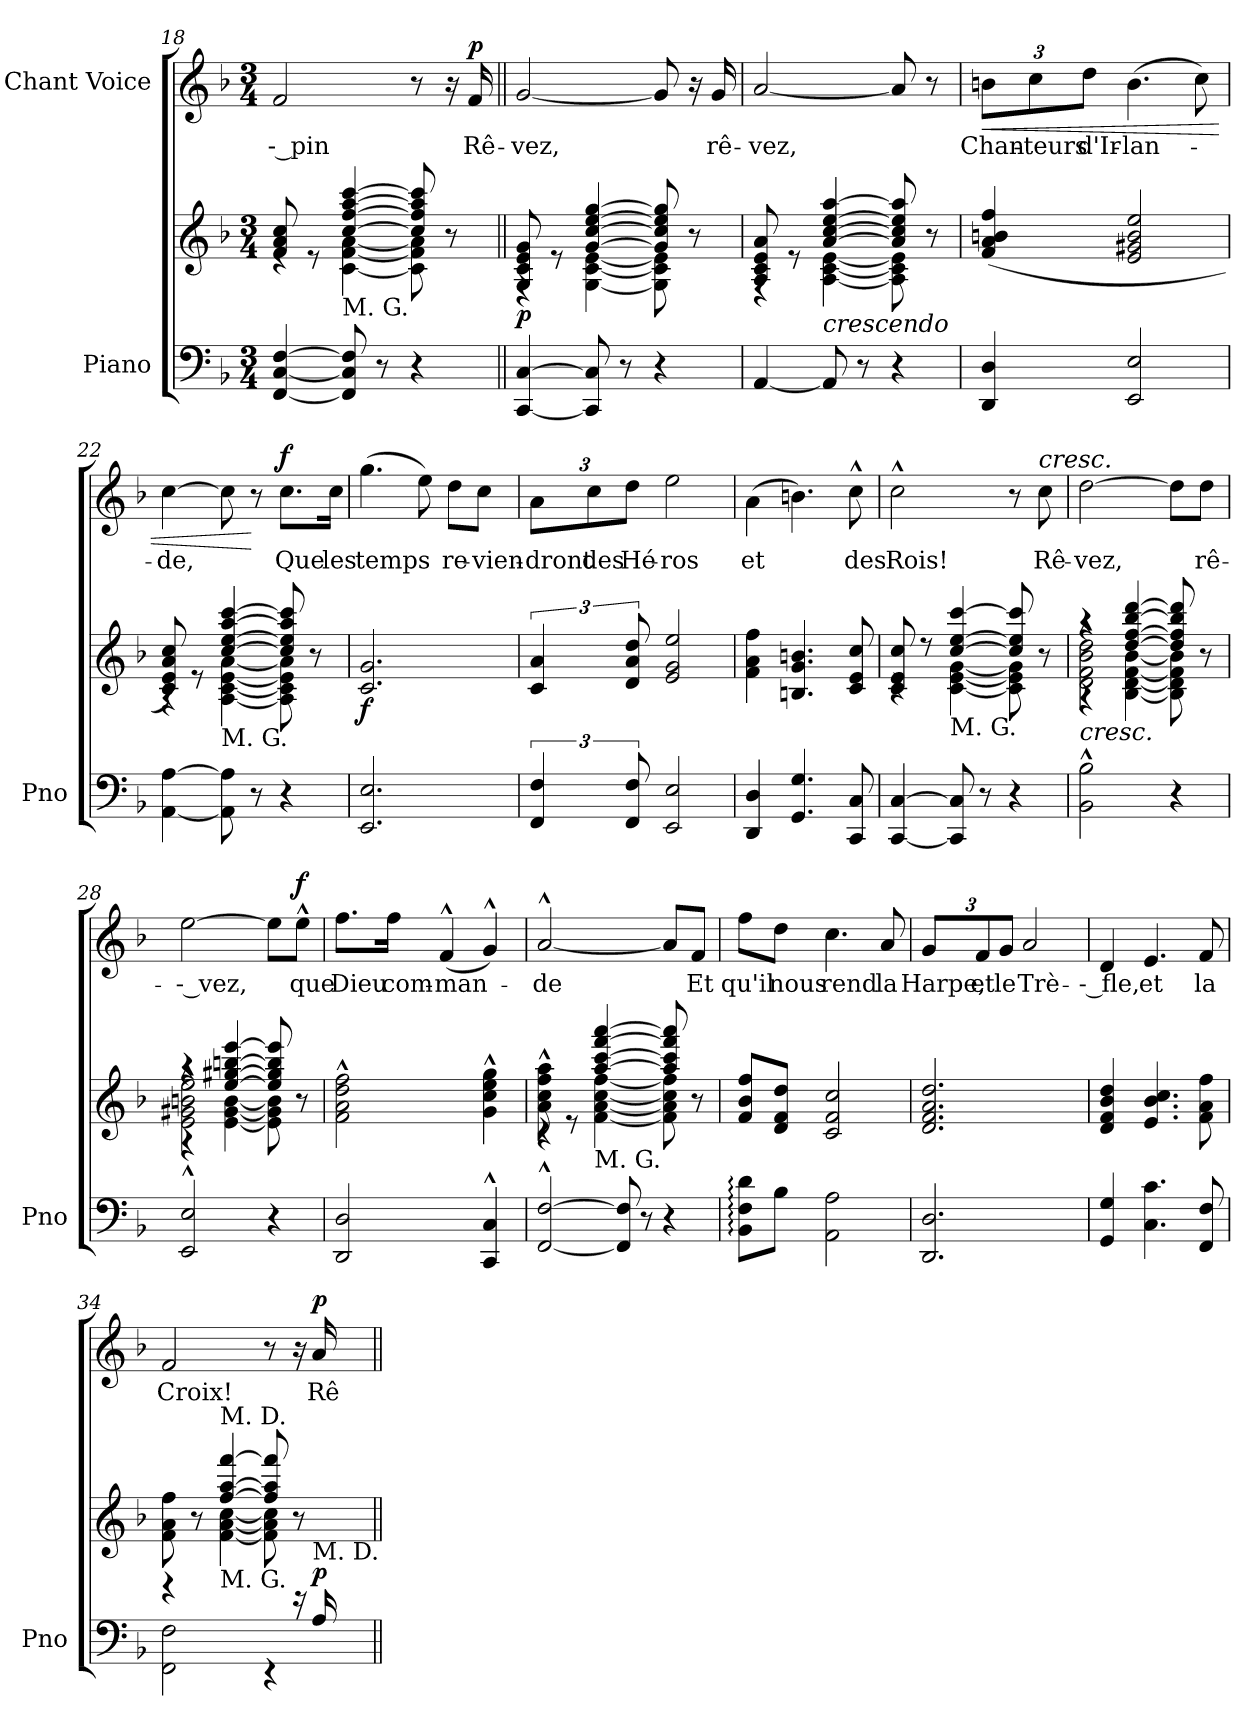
**kern	**kern	**dynam	**kern	**text	**dynam
*part2	*part2	*part2	*part1	*part1	*part1
*staff3	*staff2	*staff2/3	*staff1	*staff1	*staff1
*I"Piano	*	*	*I"Chant Voice	*	*
*I'Pno	*	*	*	*	*
!!LO:LB:g=z
*clefF4	*clefG2	*	*clefG2	*	*
*k[b-]	*k[b-]	*	*k[b-]	*	*
*M3/4	*M3/4	*	*M3/4	*	*
=18	=18	=18	=18	=18	=18
*	*^	*	*	*	*
!	!	!	!	!	!LO:LY:b	!
[4FF/ [4C/ [4F/	8f/ 8a/ 8cc/	4re	.	2f/	-- pin	.
.	8re	.	.	.	.	.
!	!LO:TX:b:t=M. G.	!	!	!	!	!
8FF/] 8C/] 8F/]	[4cc/ [4ff/ [4aa/ [4ccc/	[4c\ [4f\ [4a\	.	.	.	.
8r	.	.	.	.	.	.
4r	8cc/] 8ff/] 8aa/] 8ccc/]	8c\] 8f\] 8a\]	.	8r	.	.
.	8r	8ryy	.	16r	.	.
!	!	!	!	!	!LO:LY:b	!LO:DY:a
.	.	.	.	16f/	Rê-	p
=19||	=19||	=19||	=19||	=19||	=19||	=19||
!	!	!	!LO:DY:b	!	!LO:LY:b	!
[4CC/ [4C/	8G/ 8c/ 8e/ 8g/	4rF	p	[2g/	-vez,	.
.	8re	.	.	.	.	.
8CC/] 8C/]	[4g/ [4cc/ [4ee/ [4gg/	[4G\ [4c\ [4e\	.	.	.	.
8r	.	.	.	.	.	.
4r	8g/] 8cc/] 8ee/] 8gg/]	8G\] 8c\] 8e\]	.	8g/]	.	.
.	8r	8ryy	.	16r	.	.
!	!	!	!	!	!LO:LY:b	!LO:DY:a
!	!	!	!	!	!	!LO:DY:n=1:a
.	.	.	.	16g/	rê-	other-dynamics f
=20	=20	=20	=20	=20	=20	=20
!	!	!	!	!	!LO:LY:b	!
[4AA/	8A/ 8c/ 8e/ 8a/	4rF	.	[2a/	-vez,	.
.	8re	.	.	.	.	.
!	!LO:TX:b:i:t=crescendo	!	!	!	!	!
8AA/]	[4a/ [4cc/ [4ee/ [4aa/	[4A\ [4c\ [4e\	.	.	.	.
8r	.	.	.	.	.	.
4r	8a/] 8cc/] 8ee/] 8aa/]	8A\] 8c\] 8e\]	.	8a/]	.	.
.	8r	8ryy	.	8r	.	.
=21	=21	=21	=21	=21	=21	=21
!	!	!	!	!	!LO:LY:b	!LO:HP:b
*	*v	*v	*	*	*	*
4DD/ 4D/	(>4f/ 4a/ 4bn/ 4ff/	.	12bn\L	Chan-	<
!	!	!	!	!LO:LY:b	!
.	.	.	12cc\	-teurs	.
!	!	!	!	!LO:LY:b	!
.	.	.	12dd\J	d'Ir-	.
!	!	!	!	!LO:LY:b	!
2EE/ 2E/	2e/ 2g#X/ 2b/ 2ee/	.	(>4.b\	-lan-	.
.	.	.	8cc\)	.	.
=22	=22	=22	=22	=22	=22
*	*^	*	*	*	*
!	!	!	!	!	!LO:LY:b	!
[4AA\ [4A\	8c/ 8e/ 8a/ 8cc/)	4rA	.	[4cc\	-de,	.
.	8re	.	.	.	.	.
!	!LO:TX:b:t=M. G.	!	!	!	!	!
8AA\] 8A\]	[4cc/ [4ee/ [4aa/ [4ccc/	[4A\ [4c\ [4e\ [4a\	.	8cc\]	.	.
8r	.	.	.	8r	.	[
!	!	!	!	!	!LO:LY:b	!LO:DY:a
4r	8cc/] 8ee/] 8aa/] 8ccc/]	8A\] 8c\] 8e\] 8a\]	.	8.cc\L	Que	f
.	8r	8ryy	.	.	.	.
!	!	!	!	!	!LO:LY:b	!
.	.	.	.	16cc\Jk	les	.
*	*v	*v	*	*	*	*
!!LO:LB:g=z
=23	=23	=23	=23	=23	=23
!	!	!LO:DY:b	!	!LO:LY:b	!
2.EE/ 2.E/	2.c/ 2.g/	f	(>4.gg\	temps	.
.	.	.	8ee\)	.	.
!	!	!	!	!LO:LY:b	!
.	.	.	8dd\L	re-	.
!	!	!	!	!LO:LY:b	!
.	.	.	8cc\J	-vien-	.
=24	=24	=24	=24	=24	=24
!	!	!	!	!LO:LY:b	!
6FF/ 6F/	6c/ 6a/	.	12a\L	-dront	.
!	!	!	!	!LO:LY:b	!
.	.	.	12cc\	des	.
!	!	!	!	!LO:LY:b	!
12FF/ 12F/	12d/ 12a/ 12dd/	.	12dd\J	Hé-	.
!	!	!	!	!LO:LY:b	!
2EE/ 2E/	2e/ 2g/ 2ee/	.	2ee\	-ros	.
=25	=25	=25	=25	=25	=25
!	!	!	!	!LO:LY:b	!
4DD/ 4D/	4f\ 4a\ 4ff\	.	(>4a\	et	.
4.GG/ 4.G/	4.Bn/ 4.g/ 4.bn/	.	4.bn\)	.	.
!	!	!	!	!LO:LY:b	!
8CC/ 8C/	8c/ 8e/ 8cc/	.	8cc^^\	des	.
=26	=26	=26	=26	=26	=26
*	*^	*	*	*	*
!	!	!	!	!	!LO:LY:b	!
[4CC/ [4C/	8c/ 8e/ 8cc/	4rc	.	2cc^^\	Rois!	.
.	8r	.	.	.	.	.
!	!LO:TX:b:t=M. G.	!	!	!	!	!
8CC/] 8C/]	[4cc/ [4ee/ [4ccc/	[4c\ [4e\ [4g\	.	.	.	.
8r	.	.	.	.	.	.
4r	8cc/] 8ee/] 8ccc/]	8c\] 8e\] 8g\]	.	8r	.	.
!	!	!	!	!LO:TX:a:i:t=cresc.	!	!
!	!	!	!	!	!LO:LY:b	!
.	8r	8ryy	.	8cc\	Rê-	.
=27	=27	=27	=27	=27	=27	=27
*	*	*^	*	*	*	*
!	!LO:TX:b:i:t=cresc.	!	!	!	!	!	!
!	!	!	!	!	!	!LO:LY:b	!
2BB-\^^ 2B-\^^	4raa	4rA	2d\^^ 2f\^^ 2b-\^^ 2dd\^^	.	[2dd\	-vez,	.
.	[4dd/ [4ff/ [4bb-/ [4ddd/	[4B-\ [4d\ [4f\ [4b-\	.	.	.	.	.
4r	8dd/] 8ff/] 8bb-/] 8ddd/]	8B-\] 8d\] 8f\] 8b-\]	4ryy	.	8dd\L]	.	.
!	!	!	!	!	!	!LO:LY:b	!
.	8r	8ryy	.	.	8dd\J	rê-	.
!!LO:LB:g=z
=28	=28	=28	=28	=28	=28	=28	=28
!	!	!	!	!	!	!LO:LY:b	!
2EE/^^ 2E/^^	4raa	4rA	2e\^^ 2g#X\^^ 2bn\^^ 2ee\^^	.	[2ee\	-- vez,	.
.	[4ee/ [4gg#X/ [4bbn/ [4eee/	[4e\ [4g#\ [4b\	.	.	.	.	.
4r	8ee/] 8gg#/] 8bb/] 8eee/]	8e\] 8g#\] 8b\]	4ryy	.	8ee\L]	.	.
!	!	!	!	!	!	!LO:LY:b	!LO:DY:a
.	8r	8ryy	.	.	8ee^^\J	que	f
*	*	*v	*v	*	*	*	*
=29	=29	=29	=29	=29	=29	=29
!	!	!	!	!	!LO:LY:b	!
*	*v	*v	*	*	*	*
2DD/ 2D/	2f\^^ 2a\^^ 2dd\^^ 2ff\^^	.	8.ff\L	Dieu	.
!	!	!	!	!LO:LY:b	!
.	.	.	16ff\Jk	com-	.
!	!	!	!	!LO:LY:b	!
.	.	.	(<4f^^/	-man-	.
4CC/^^ 4C/^^	4g\^^ 4cc\^^ 4ee\^^ 4gg\^^	.	4g^^/)	.	.
=30	=30	=30	=30	=30	=30
*Xtuplet	*	*	*	*	*
*	*^	*	*	*	*
!	!	!	!	!	!LO:LY:b	!
[3FF/^^ [3F/^^	8a\^^ 8cc\^^ 8ff\^^ 8aa\^^	4rc	.	[2a^^/	-de	.
.	8re	.	.	.	.	.
!	!LO:TX:b:t=M. G.	!	!	!	!	!
.	[4aa/ [4ccc/ [4fff/ [4aaa/	[4f\ [4a\ [4cc\ [4ff\	.	.	.	.
12FF/] 12F/]	.	.	.	.	.	.
12r	.	.	.	.	.	.
4r	8aa/] 8ccc/] 8fff/] 8aaa/]	8f\] 8a\] 8cc\] 8ff\]	.	8a/L]	.	.
!	!	!	!	!	!LO:LY:b	!
.	8r	8ryy	.	8f/J	Et	.
=31	=31	=31	=31	=31	=31	=31
!	!	!	!	!	!LO:LY:b	!
*	*v	*v	*	*	*	*
8BB-\: 8F\: 8d\:L	8f/ 8b-/ 8ff/L	.	8ff\L	qu'il	.
!	!	!	!	!LO:LY:b	!
8B-\J	8d/ 8f/ 8dd/J	.	8dd\J	nous	.
!	!	!	!	!LO:LY:b	!
2AA\ 2A\	2c/ 2f/ 2cc/	.	4.cc\	rend	.
!	!	!	!	!LO:LY:b	!
.	.	.	8a/	la	.
=32	=32	=32	=32	=32	=32
!	!	!	!	!LO:LY:b	!
2.DD/ 2.D/	2.d/ 2.f/ 2.a/ 2.dd/	.	12g/L	Harpe,	.
!	!	!	!	!LO:LY:b	!
.	.	.	12f/	et	.
!	!	!	!	!LO:LY:b	!
.	.	.	12g/J	le	.
!	!	!	!	!LO:LY:b	!
.	.	.	2a/	Trè-	.
!!LO:PB:g=z
=33	=33	=33	=33	=33	=33
!	!	!	!	!LO:LY:b	!
4GG/ 4G/	4d/ 4f/ 4b-/ 4dd/	.	4d/	-- fle,	.
!	!	!	!	!LO:LY:b	!
4.C\ 4.c\	4.e/ 4.b-/ 4.cc/	.	4.e/	et	.
!	!	!	!	!LO:LY:b	!
8FF/ 8F/	8f\ 8a\ 8ff\	.	8f/	la	.
=34	=34	=34	=34	=34	=34
*^	*^	*	*	*	*
!	!	!	!	!	!	!LO:LY:b	!
2FF\ 2F\	4rg	8f\ 8a\ 8ff\	4rcyy	.	2f/	Croix!	.
.	.	8r	.	.	.	.	.
!	!	!LO:TX:b:t=M. G.	!	!	!	!	!
!	!	!LO:TX:a:t=M. D.	!	!	!	!	!
.	4.ryy	[4ff/ [4aa/ [4fff/	[4f\ [4a\ [4cc\	.	.	.	.
4rEE	.	8ff/] 8aa/] 8fff/]	8f\] 8a\] 8cc\]	.	8r	.	.
.	16re	8r	8ryy	.	16r	.	.
!	!LO:TX:a:t=M. D.	!	!	!	!	!	!
!	!	!	!	!LO:DY:a=2	!	!LO:LY:b	!LO:DY:a
.	16A/	.	.	p	16a/	Rê-	p
*v	*v	*	*	*	*	*	*
*	*v	*v	*	*	*	*
=||	=||	=||	=||	=||	=||
*-	*-	*-	*-	*-	*-
